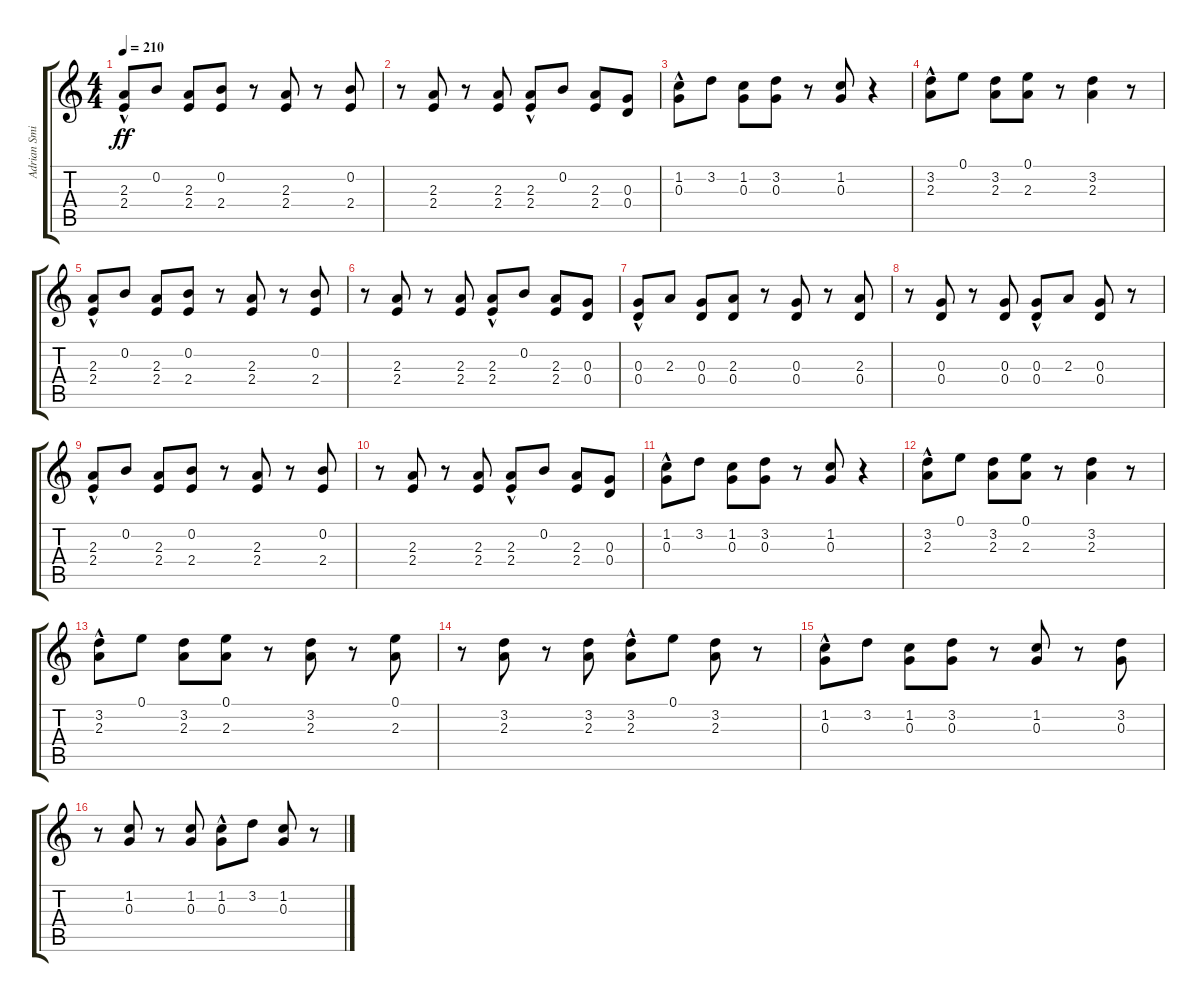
\track ("Adrian Smith" "Adrian Smi") {instrument overdrivenguitar}
\staff {score tabs}
\tuning (E4 B3 G3 D3 A2 E2) {hide}
\ts (4 4)
\tempo 210
\clef g2
\ks c
(2.3 2.4{hac}).8{dy ff} 0.2.8 (2.3 2.4).8 (0.2 2.4).8 r.8 (2.3 2.4).8 r.8 (0.2 2.4).8 |
r.8 (2.3 2.4).8 r.8 (2.3 2.4).8 (2.3 2.4{hac}).8 0.2.8 (2.3 2.4).8 (0.3 0.4).8 |
(1.2 0.3{hac}).8 3.2.8 (1.2 0.3).8 (3.2 0.3).8 r.8 (1.2 0.3).8 r.4 |
(3.2 2.3{hac}).8 0.1.8 (3.2 2.3).8 (0.1 2.3).8 r.8 (3.2 2.3).4 r.8 |
(2.3 2.4{hac}).8 0.2.8 (2.3 2.4).8 (0.2 2.4).8 r.8 (2.3 2.4).8 r.8 (0.2 2.4).8 |
r.8 (2.3 2.4).8 r.8 (2.3 2.4).8 (2.3 2.4{hac}).8 0.2.8 (2.3 2.4).8 (0.3 0.4).8 |
(0.3 0.4{hac}).8 2.3.8 (0.3 0.4).8 (2.3 0.4).8 r.8 (0.3 0.4).8 r.8 (2.3 0.4).8 |
r.8 (0.3 0.4).8 r.8 (0.3 0.4).8 (0.3 0.4{hac}).8 2.3.8 (0.3 0.4).8 r.8 |
(2.3 2.4{hac}).8 0.2.8 (2.3 2.4).8 (0.2 2.4).8 r.8 (2.3 2.4).8 r.8 (0.2 2.4).8 |
r.8 (2.3 2.4).8 r.8 (2.3 2.4).8 (2.3 2.4{hac}).8 0.2.8 (2.3 2.4).8 (0.3 0.4).8 |
(1.2 0.3{hac}).8 3.2.8 (1.2 0.3).8 (3.2 0.3).8 r.8 (1.2 0.3).8 r.4 |
(3.2 2.3{hac}).8 0.1.8 (3.2 2.3).8 (0.1 2.3).8 r.8 (3.2 2.3).4 r.8 |
(3.2 2.3{hac}).8 0.1.8 (3.2 2.3).8 (0.1 2.3).8 r.8 (3.2 2.3).8 r.8 (0.1 2.3).8 |
r.8 (3.2 2.3).8 r.8 (3.2 2.3).8 (3.2 2.3{hac}).8 0.1.8 (3.2 2.3).8 r.8 |
(1.2 0.3{hac}).8 3.2.8 (1.2 0.3).8 (3.2 0.3).8 r.8 (1.2 0.3).8 r.8 (3.2 0.3).8 |
r.8 (1.2 0.3).8 r.8 (1.2 0.3).8 (1.2 0.3{hac}).8 3.2.8 (1.2 0.3).8 r.8
